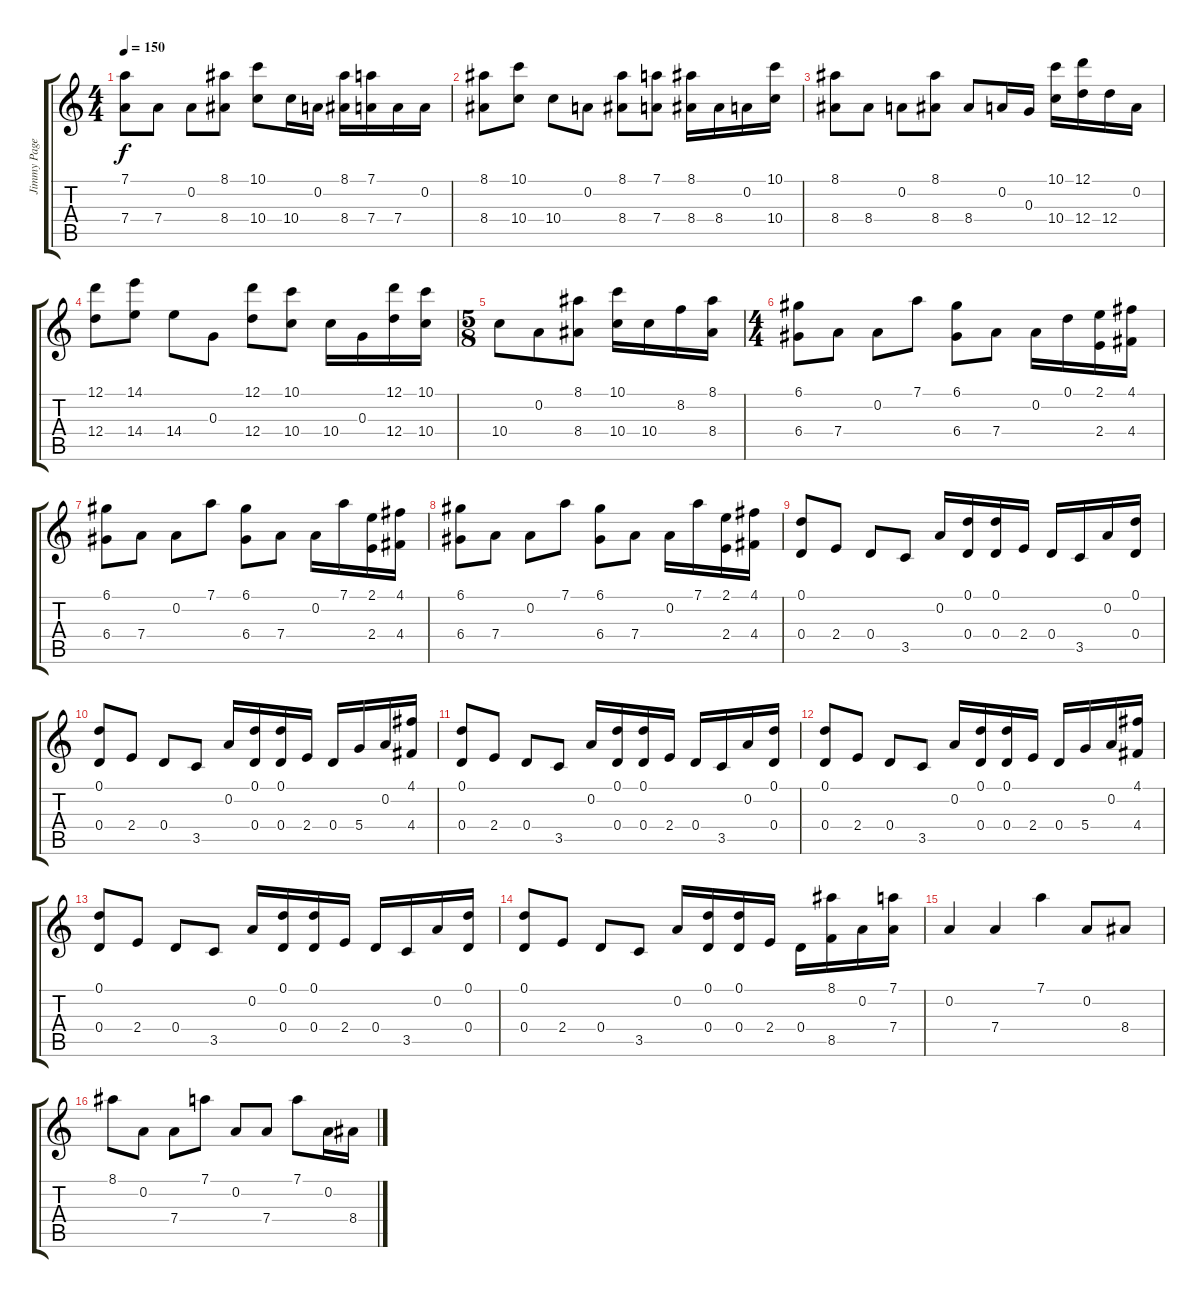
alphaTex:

\track ("Jimmy Page - Led Zeppelin" "Jimmy Page") {instrument acousticguitarsteel}
\staff {score tabs}
\tuning (D4 A3 G3 D3 A2 D2) {hide}
\ts (4 4)
\tempo 150
\clef g2
\ks c
(7.1 7.4).8{dy f} 7.4.8 0.2.8 (8.1 8.4).8 (10.1 10.4).8 10.4.16 0.2.16 (8.1 8.4).16 (7.1 7.4).16 7.4.16 0.2.16 |
(8.1 8.4).8 (10.1 10.4).8 10.4.8 0.2.8 (8.1 8.4).8 (7.1 7.4).8 (8.1 8.4).16 8.4.16 0.2.16 (10.1 10.4).16 |
(8.1 8.4).8 8.4.8 0.2.8 (8.1 8.4).8 8.4.8 0.2.16 0.3.16 (10.1 10.4).16 (12.1 12.4).16 12.4.16 0.2.16 |
(12.1 12.4).8 (14.1 14.4).8 14.4.8 0.3.8 (12.1 12.4).8 (10.1 10.4).8 10.4.16 0.3.16 (12.1 12.4).16 (10.1 10.4).16 |
\ts (5 8)
10.4.8 0.2.8 (8.1 8.4).8 (10.1 10.4).16 10.4.16 8.2.16 (8.1 8.4).16 |
\ts (4 4)
(6.1 6.4).8 7.4.8 0.2.8 7.1.8 (6.1 6.4).8 7.4.8 0.2.16 0.1.16 (2.1 2.4).16 (4.1 4.4).16 |
(6.1 6.4).8 7.4.8 0.2.8 7.1.8 (6.1 6.4).8 7.4.8 0.2.16 7.1.16 (2.1 2.4).16 (4.1 4.4).16 |
(6.1 6.4).8 7.4.8 0.2.8 7.1.8 (6.1 6.4).8 7.4.8 0.2.16 7.1.16 (2.1 2.4).16 (4.1 4.4).16 |
(0.1 0.4).8 2.4.8 0.4.8 3.5.8 0.2.16 (0.1 0.4).16 (0.1 0.4).16 2.4.16 0.4.16 3.5.16 0.2.16 (0.1 0.4).16 |
(0.1 0.4).8 2.4.8 0.4.8 3.5.8 0.2.16 (0.1 0.4).16 (0.1 0.4).16 2.4.16 0.4.16 5.4.16 0.2.16 (4.1 4.4).16 |
(0.1 0.4).8 2.4.8 0.4.8 3.5.8 0.2.16 (0.1 0.4).16 (0.1 0.4).16 2.4.16 0.4.16 3.5.16 0.2.16 (0.1 0.4).16 |
(0.1 0.4).8 2.4.8 0.4.8 3.5.8 0.2.16 (0.1 0.4).16 (0.1 0.4).16 2.4.16 0.4.16 5.4.16 0.2.16 (4.1 4.4).16 |
(0.1 0.4).8 2.4.8 0.4.8 3.5.8 0.2.16 (0.1 0.4).16 (0.1 0.4).16 2.4.16 0.4.16 3.5.16 0.2.16 (0.1 0.4).16 |
(0.1 0.4).8 2.4.8 0.4.8 3.5.8 0.2.16 (0.1 0.4).16 (0.1 0.4).16 2.4.16 0.4.16 (8.1 8.5).16 0.2.16 (7.1 7.4).16 |
0.2.4 7.4.4 7.1.4 0.2.8 8.4.8 |
8.1.8 0.2.8 7.4.8 7.1.8 0.2.8 7.4.8 7.1.8 0.2.16 8.4.16
